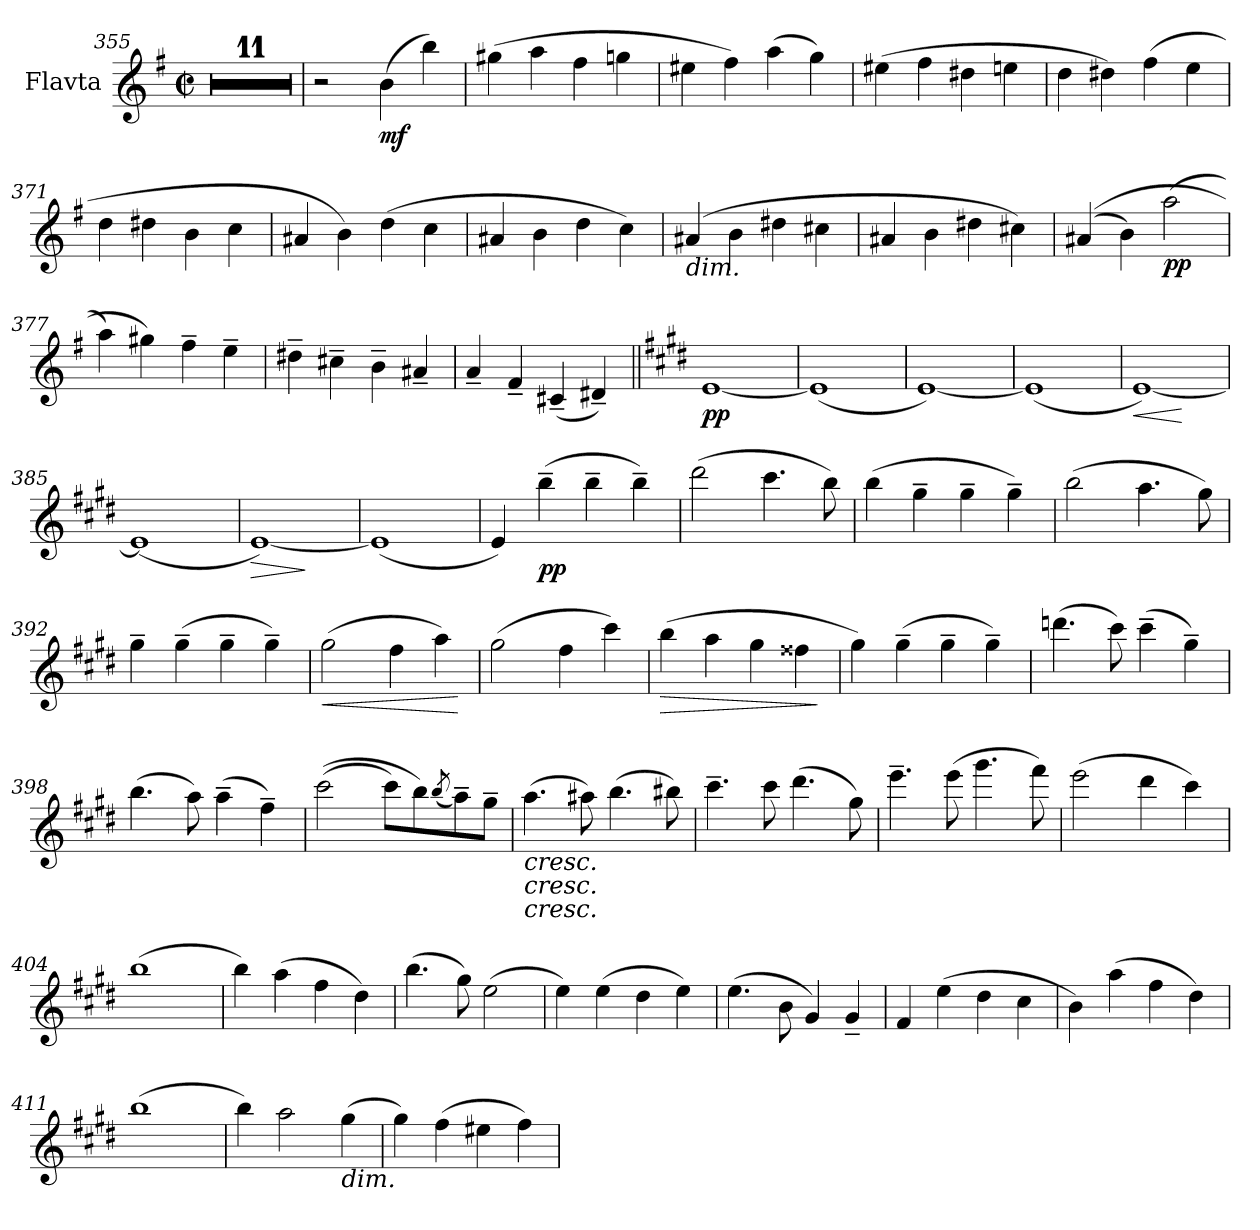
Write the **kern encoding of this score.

**kern	**dynam
*part1	*part1
*staff1	*staff1
*I"Flavta	*
*I'Fl.	*
*clefG2	*
*k[f#]	*
*M2/2	*
*met(c|)	*
=355	=355
1r	.
=356	=356
1r	.
=357	=357
1r	.
=358	=358
1r	.
=359	=359
1r	.
=360	=360
1r	.
=361	=361
1r	.
=362	=362
1r	.
=363	=363
1r	.
=364	=364
1r	.
=365	=365
1r	.
=366	=366
2r	.
!	!LO:DY:b
(>4b\	mf
4bb\)	.
=367	=367
(>4gg#X\	.
4aa\	.
4ff#\	.
4ggn\	.
=368	=368
4ee#X\	.
4ff#\)	.
(>4aa\	.
4gg\)	.
=369	=369
(>4ee#X\	.
4ff#\	.
4dd#X\	.
4een\	.
!!LO:LB:g=z
=370	=370
4dd\	.
4dd#X\)	.
(>4ff#\	.
4ee\	.
=371	=371
4dd\	.
4dd#X\	.
4b\	.
4cc\	.
=372	=372
4a#X/	.
4b\)	.
(>4dd\	.
4cc\	.
=373	=373
4a#X/	.
4b\	.
4dd\	.
4cc\)	.
=374	=374
!LO:TX:b:i:t=dim.	!
(>4a#X/	.
4b\	.
4dd#X\	.
4cc#X\	.
=375	=375
4a#X/	.
4b\	.
4dd#X\	.
4cc#X\)	.
=376	=376
(>(>4a#X/	.
4b\)	.
!	!LO:DY:b
(>2aa\	pp
=377	=377
4aa\)	.
4gg#X\)	.
4ff#~\	.
4ee~\	.
!!LO:LB:g=z
=378	=378
4dd#X~\	.
4cc#X~\	.
4b~\	.
4a#X~/	.
=379	=379
4a~/	.
4f#~/	.
(<4c#X~/	.
4d#X~/)	.
=380||	=380||
*k[f#c#g#d#]	*
!	!LO:DY:b
[1e	pp
=381	=381
(<1e]	.
=382	=382
[1e)	.
=383	=383
(<1e]	.
=384	=384
!	!LO:HP:b
[1e)	<
.	[
=385	=385
(<1e]	.
=386	=386
!	!LO:HP:b
[1e)	>
.	]
=387	=387
(<1e]	.
=388	=388
4e/)	.
!	!LO:DY:b
(>4bb~\	pp
4bb~\	.
4bb~\)	.
=389	=389
(>2ddd#\	.
4.ccc#\	.
8bb\)	.
!!LO:LB:g=z
=390	=390
(>4bb\	.
4gg#~\	.
4gg#~\	.
4gg#~\)	.
=391	=391
(>2bb\	.
4.aa\	.
8gg#\)	.
=392	=392
4gg#~\	.
(>4gg#~\	.
4gg#~\	.
4gg#~\)	.
=393	=393
!	!LO:HP:b
(>2gg#\	<
4ff#\	.
4aa\)	.
.	[
=394	=394
(>2gg#\	.
4ff#\	.
4ccc#\)	.
=395	=395
!	!LO:HP:b
(>4bb\	>
4aa\	.
4gg#\	.
4ff##X\	.
.	]
=396	=396
4gg#\)	.
(>4gg#~\	.
4gg#~\	.
4gg#~\)	.
=397	=397
(>4.dddn\	.
8ccc#\)	.
(>4ccc#~\	.
4gg#~\)	.
=398	=398
(>4.bb\	.
8aa\)	.
(>4aa~\	.
4ff#~\)	.
!!LO:LB:g=z
=399	=399
(>(>2ccc#\	.
8ccc#\L)	.
8bb\)	.
(<8qbb/	.
8aa~\)	.
8gg#~\J	.
=400	=400
!LO:TX:b:i:t=cresc.	!
!LO:TX:b:i:t=cresc.	!
!LO:TX:b:i:t=cresc.	!
(>4.aa\	.
8aa#X\)	.
(>4.bb\	.
8bb#X\)	.
=401	=401
4.ccc#~\	.
8ccc#\	.
(>4.ddd#\	.
8gg#\)	.
=402	=402
4.eee~\	.
(>8eee\	.
4.ggg#\	.
8fff#\)	.
=403	=403
(>2eee\	.
4ddd#\	.
4ccc#\)	.
=404	=404
(>1bb	.
=405	=405
4bb\)	.
(>4aa\	.
4ff#\	.
4dd#\)	.
=406	=406
(>4.bb\	.
8gg#\)	.
(>2ee\	.
!!LO:LB:g=z
=407	=407
4ee\)	.
(>4ee\	.
4dd#\	.
4ee\)	.
=408	=408
(>4.ee\	.
8b\	.
4g#/)	.
4g#~/	.
=409	=409
4f#/	.
(>4ee\	.
4dd#\	.
4cc#\	.
=410	=410
4b\)	.
(>4aa\	.
4ff#\	.
4dd#\)	.
=411	=411
(>1bb	.
=412	=412
4bb\)	.
2aa\	.
!LO:TX:b:i:t=dim.	!
(>4gg#\	.
=413	=413
4gg#\)	.
(>4ff#\	.
4ee#X\	.
4ff#\)	.
=	=
*-	*-
